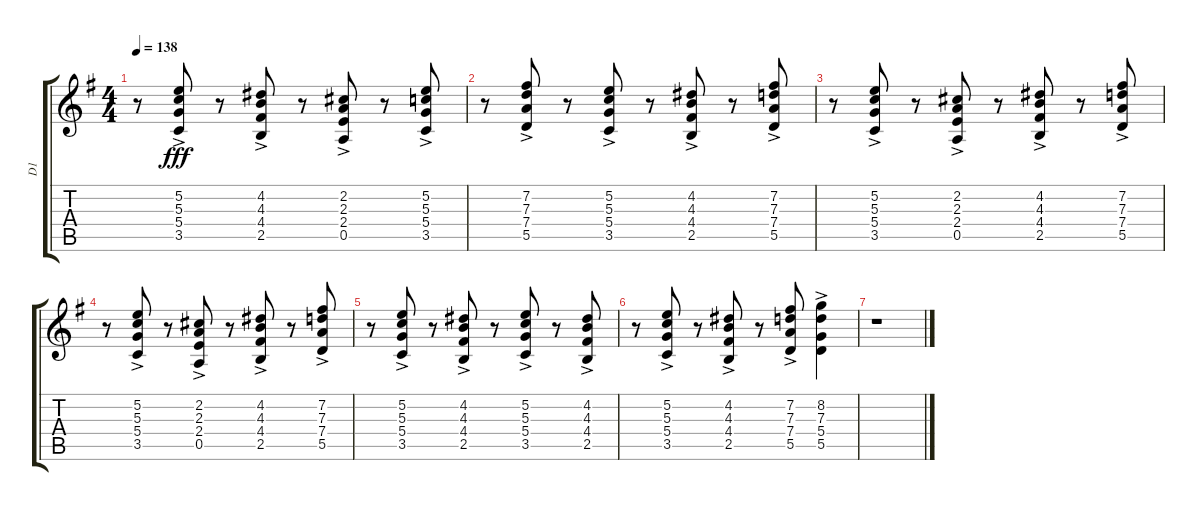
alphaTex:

\track ("D1" "D1") {instrument distortionguitar}
\staff {score tabs}
\tuning (E4 B3 G3 D3 A2 E2) {hide}
\ts (4 4)
\tempo 138
\clef g2
\ks g
r.8{dy fff} (5.2{ac} 5.3{ac} 5.4{ac} 3.5{ac}).8 r.8 (4.2{ac} 4.3{ac} 4.4{ac} 2.5{ac}).8 r.8 (2.2{ac} 2.3{ac} 2.4{ac} 0.5{ac}).8 r.8 (5.2{ac} 5.3{ac} 5.4{ac} 3.5{ac}).8 |
r.8 (7.2{ac} 7.3{ac} 7.4{ac} 5.5{ac}).8 r.8 (5.2{ac} 5.3{ac} 5.4{ac} 3.5{ac}).8 r.8 (4.2{ac} 4.3{ac} 4.4{ac} 2.5{ac}).8 r.8 (7.2{ac} 7.3{ac} 7.4{ac} 5.5{ac}).8 |
r.8 (5.2{ac} 5.3{ac} 5.4{ac} 3.5{ac}).8 r.8 (2.2{ac} 2.3{ac} 2.4{ac} 0.5{ac}).8 r.8 (4.2{ac} 4.3{ac} 4.4{ac} 2.5{ac}).8 r.8 (7.2{ac} 7.3{ac} 7.4{ac} 5.5{ac}).8 |
r.8 (5.2{ac} 5.3{ac} 5.4{ac} 3.5{ac}).8 r.8 (2.2{ac} 2.3{ac} 2.4{ac} 0.5{ac}).8 r.8 (4.2{ac} 4.3{ac} 4.4{ac} 2.5{ac}).8 r.8 (7.2{ac} 7.3{ac} 7.4{ac} 5.5{ac}).8 |
r.8 (5.2{ac} 5.3{ac} 5.4{ac} 3.5{ac}).8 r.8 (4.2{ac} 4.3{ac} 4.4{ac} 2.5{ac}).8 r.8 (5.2{ac} 5.3{ac} 5.4{ac} 3.5{ac}).8 r.8 (4.2{ac} 4.3{ac} 4.4{ac} 2.5{ac}).8 |
r.8 (5.2{ac} 5.3{ac} 5.4{ac} 3.5{ac}).8 r.8 (4.2{ac} 4.3{ac} 4.4{ac} 2.5{ac}).8 r.8 (7.2{ac} 7.3{ac} 7.4{ac} 5.5{ac}).8 (8.2{ac} 7.3{ac} 5.4{ac} 5.5{ac}).4 |
r.1
